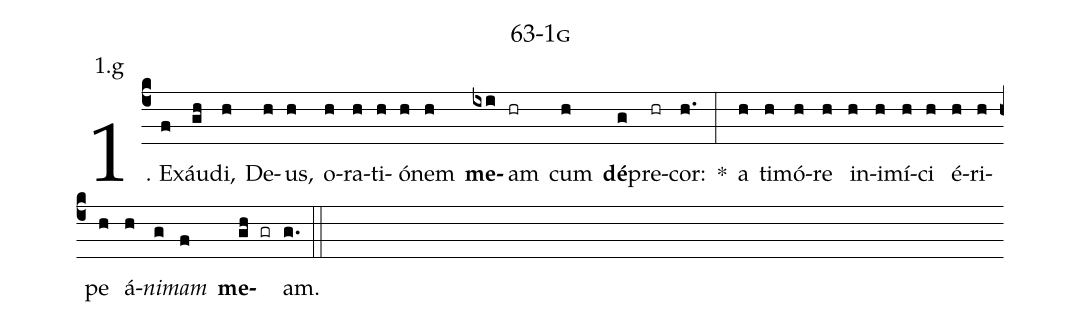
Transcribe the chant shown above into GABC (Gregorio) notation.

name: 63-1g;
annotation: 1.g;
%%
(c4)1. Ex(f)áu(gh)di,(h) De(h)us,(h) o(h)ra(h)ti(h)ó(h)nem(h) <b>me</b>(ixi)am(hr) cum(h) <b>dé</b>(g)pre(hr)cor:(h.) *(:) a(h) ti(h)mó(h)re(h) in(h)i(h)mí(h)ci(h) é(h)ri(h)pe(h) á(h)<i>ni</i>(g)<i>mam</i>(f) <b>me</b>(gh gr)am.(g.) (::)
